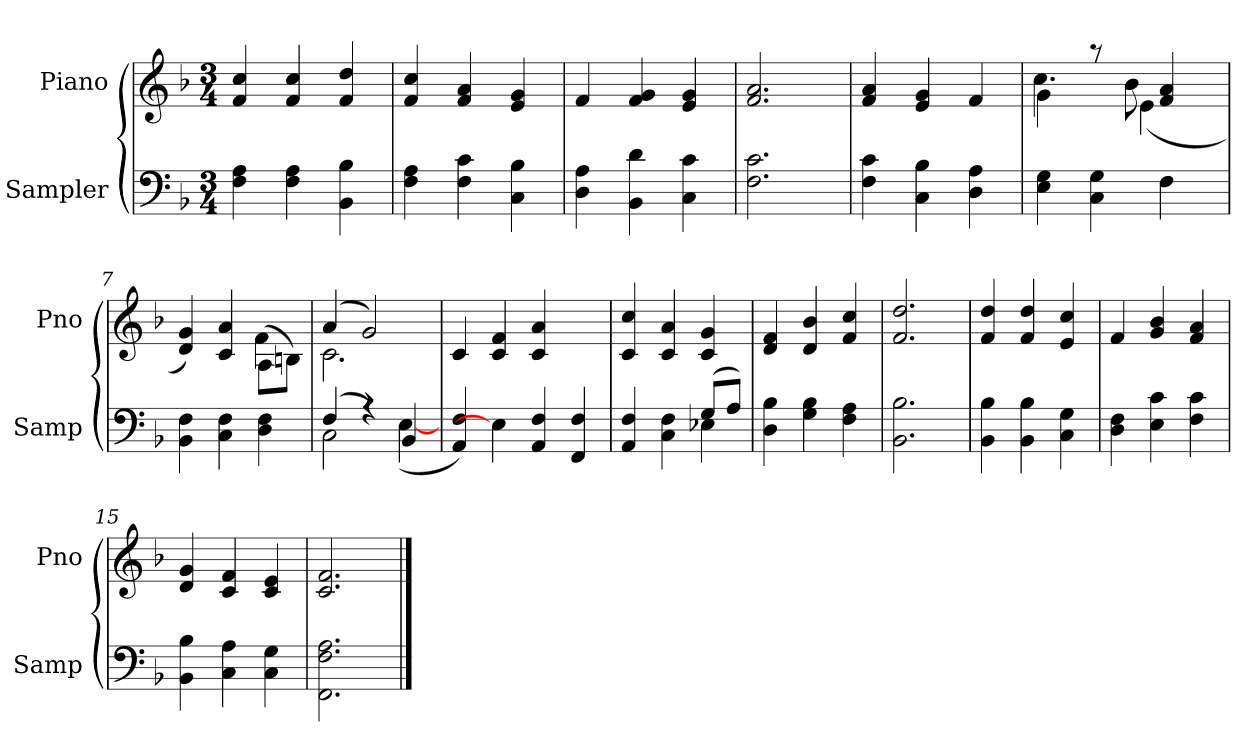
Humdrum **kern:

**kern	**kern
*part2	*part1
*staff2	*staff1
*I"Sampler	*I"Piano
*I'Samp	*I'Pno
*clefF4	*clefG2
*k[b-]	*k[b-]
*F:	*F:
*M3/4	*M3/4
=1	=1
4F 4A	4f 4cc
4F 4A	4f 4cc
4BB- 4B-	4f 4dd
=2	=2
4F 4A	4f 4cc
4F 4c	4f 4a
4C 4B-	4e 4g
=3	=3
4D 4A	4f
4BB- 4d	4f 4g
4C 4c	4e 4g
=4	=4
2.F 2.c	2.f 2.a
=5	=5
4F 4c	4f 4a
4C 4B-	4e 4g
4D 4A	4f
=6	=6
*	*^
4E 4G	4g\	4.cc
4C 4G	8r	.
.	8b-\	(4e
4F	4f 4a	.
.	.	8ryy
=7	=7	=7
4BB- 4F	4d 4g)	2ryy
4C 4F	4c 4a	.
4D 4F	(8A\L	4f
.	8Bn\J)	.
=8	=8	=8
*^	*	*
(4F/	2C	(4a/	2.c
4r)	.	2g/)	.
4BB-/	([4E	.	.
*v	*v	*	*
*	*v	*v
=9	=9
4AA 4F)	4c
4E]	4c 4f
4AA 4F	4c 4a
4FF 4F	4ryy
=10	=10
*^	*
4AA 4F	2ryy	4c 4cc
4C 4F	.	4c 4a
(8G/L	4E-X	4c 4g
8A/J)	.	.
*v	*v	*
=11	=11
4D 4B-	4d 4f
4G 4B-	4d 4b-
4F 4A	4f 4cc
=12	=12
2.BB- 2.B-	2.f 2.dd
=13	=13
4BB- 4B-	4f 4dd
4BB- 4B-	4f 4dd
4C 4G	4e 4cc
=14	=14
4D 4F	4f
4E 4c	4g 4b-
4F 4c	4f 4a
=15	=15
4BB- 4B-	4d 4g
4C 4A	4c 4f
4C 4G	4c 4e
=16	=16
2.FF\ 2.F\ 2.A\	2.c 2.f
==	==
*-	*-
